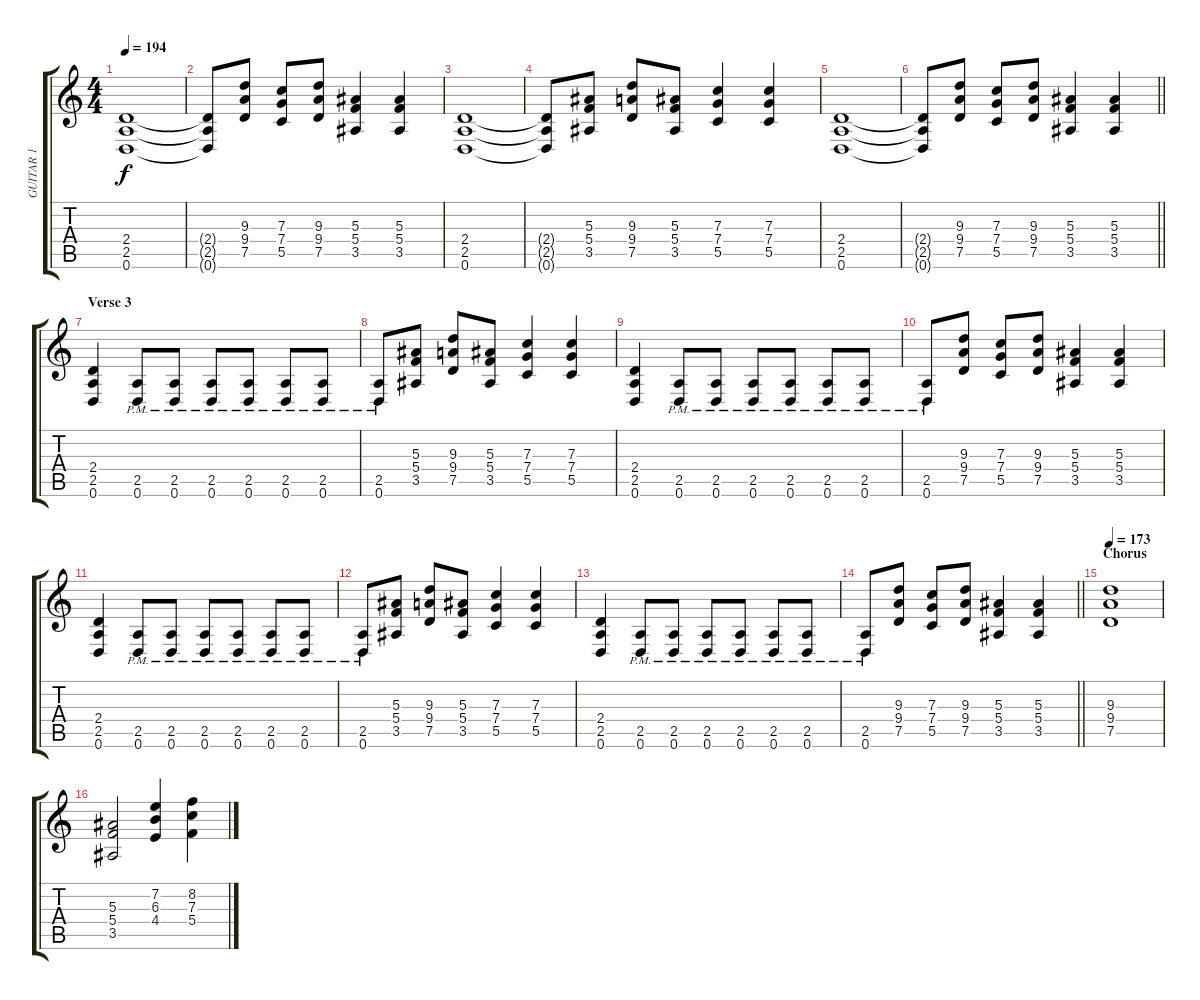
\track ("GUITAR 1" "GUITAR 1") {instrument overdrivenguitar}
\staff {score tabs}
\tuning (D4 A3 F3 C3 G2 D2) {hide}
\ts (4 4)
\tempo 194
\clef g2
\ks c
(2.4 2.5 0.6).1{dy f} |
(2.4{t} 2.5{t} 0.6{t}).8 (9.3 9.4 7.5).8 (7.3 7.4 5.5).8 (9.3 9.4 7.5).8 (5.3 5.4 3.5).4 (5.3 5.4 3.5).4 |
(2.4 2.5 0.6).1 |
(2.4{t} 2.5{t} 0.6{t}).8 (5.3 5.4 3.5).8 (9.3 9.4 7.5).8 (5.3 5.4 3.5).8 (7.3 7.4 5.5).4 (7.3 7.4 5.5).4 |
(2.4 2.5 0.6).1 |
\barLineRight lightlight
(2.4{t} 2.5{t} 0.6{t}).8 (9.3 9.4 7.5).8 (7.3 7.4 5.5).8 (9.3 9.4 7.5).8 (5.3 5.4 3.5).4 (5.3 5.4 3.5).4 |
\section ("" "Verse 3")
(2.4 2.5 0.6).4 (2.5{pm} 0.6{pm}).8 (2.5{pm} 0.6{pm}).8 (2.5{pm} 0.6{pm}).8 (2.5{pm} 0.6{pm}).8 (2.5{pm} 0.6{pm}).8 (2.5{pm} 0.6{pm}).8 |
(2.5{pm} 0.6{pm}).8 (5.3 5.4 3.5).8 (9.3 9.4 7.5).8 (5.3 5.4 3.5).8 (7.3 7.4 5.5).4 (7.3 7.4 5.5).4 |
(2.4 2.5 0.6).4 (2.5{pm} 0.6{pm}).8 (2.5{pm} 0.6{pm}).8 (2.5{pm} 0.6{pm}).8 (2.5{pm} 0.6{pm}).8 (2.5{pm} 0.6{pm}).8 (2.5{pm} 0.6{pm}).8 |
(2.5{pm} 0.6{pm}).8 (9.3 9.4 7.5).8 (7.3 7.4 5.5).8 (9.3 9.4 7.5).8 (5.3 5.4 3.5).4 (5.3 5.4 3.5).4 |
(2.4 2.5 0.6).4 (2.5{pm} 0.6{pm}).8 (2.5{pm} 0.6{pm}).8 (2.5{pm} 0.6{pm}).8 (2.5{pm} 0.6{pm}).8 (2.5{pm} 0.6{pm}).8 (2.5{pm} 0.6{pm}).8 |
(2.5{pm} 0.6{pm}).8 (5.3 5.4 3.5).8 (9.3 9.4 7.5).8 (5.3 5.4 3.5).8 (7.3 7.4 5.5).4 (7.3 7.4 5.5).4 |
(2.4 2.5 0.6).4 (2.5{pm} 0.6{pm}).8 (2.5{pm} 0.6{pm}).8 (2.5{pm} 0.6{pm}).8 (2.5{pm} 0.6{pm}).8 (2.5{pm} 0.6{pm}).8 (2.5{pm} 0.6{pm}).8 |
\barLineRight lightlight
(2.5{pm} 0.6{pm}).8 (9.3 9.4 7.5).8 (7.3 7.4 5.5).8 (9.3 9.4 7.5).8 (5.3 5.4 3.5).4 (5.3 5.4 3.5).4 |
\section ("" "Chorus")
\tempo 173
(9.3 9.4 7.5).1 |
(5.3 5.4 3.5).2 (7.2 6.3 4.4).4 (8.2 7.3 5.4).4
